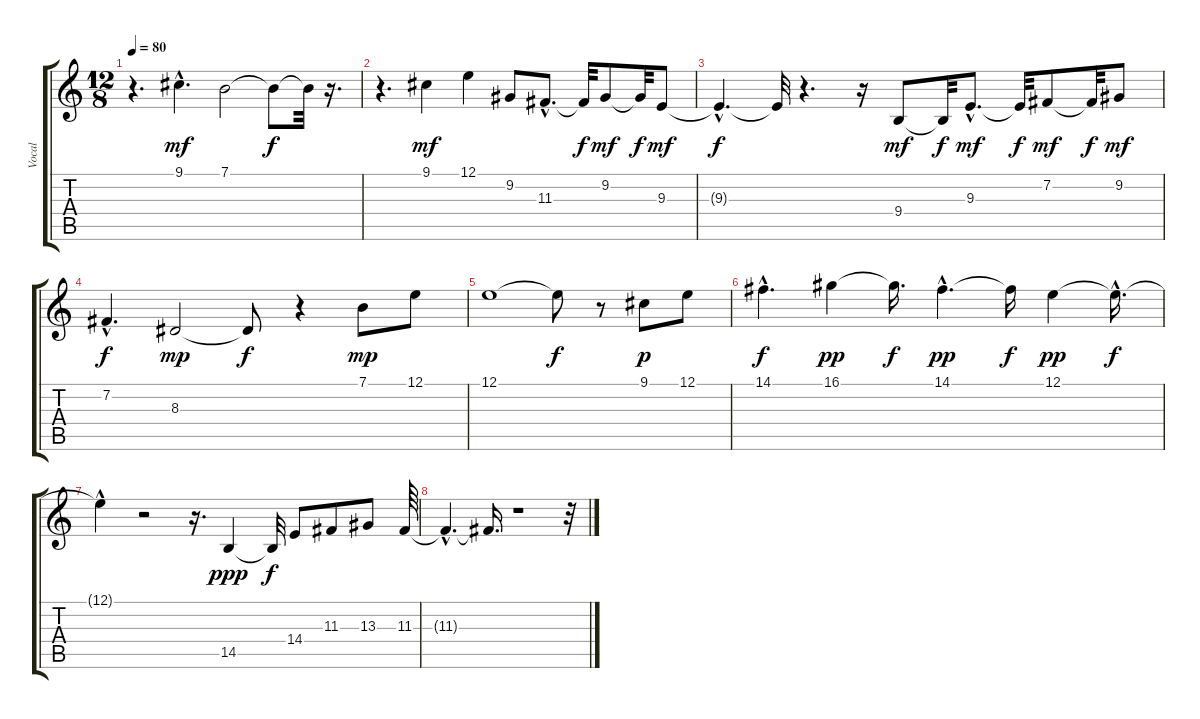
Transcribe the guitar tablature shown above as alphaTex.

\track ("Vocal" "Vocal") {instrument synthvoice}
\staff {score tabs}
\tuning (E4 B3 G3 D3 A2 E2) {hide}
\ts (12 8)
\tempo 80
\clef g2
\ks c
r.4{d dy fff} 9.1{hac}.4{d dy mf} 7.1.2 7.1{t}.8{dy f} 7.1{t}.32 r.16{d} |
r.4{d} 9.1.4{dy mf} 12.1.4 9.2.8 11.3{hac}.8{d} 11.3{t}.32{dy f} 9.2.8{dy mf} 9.2{t}.32{dy f} 9.3.8{dy mf} |
9.3{hac t}.4{d dy f} 9.3{t}.32 r.4{d} r.16 9.4.8{dy mf} 9.4{t}.32{dy f} 9.3{hac}.8{d dy mf} 9.3{t}.32{dy f} 7.2.8{dy mf} 7.2{t}.32{dy f} 9.2.8{dy mf} |
7.2{hac}.4{d dy f} 8.3.2{dy mp} 8.3{t}.8{dy f} r.4 7.1.8{dy mp} 12.1.8 |
12.1.1 12.1{t}.8{dy f} r.8 9.1.8{dy p} 12.1.8 |
14.1{hac}.4{d dy f} 16.1.4{dy pp} 16.1{t}.16{d dy f} 14.1{hac}.4{d dy pp} 14.1{t}.16{dy f} 12.1.4{dy pp} 12.1{hac t}.16{d dy f} |
12.1{hac t}.4 r.2 r.16{d} 14.5.4{dy ppp} 14.5{t}.32{dy f} 14.4.8 11.3.8 13.3.8 11.3.64 |
11.3{hac t}.4{d} 11.3{t}.16{d} r.1 r.32
